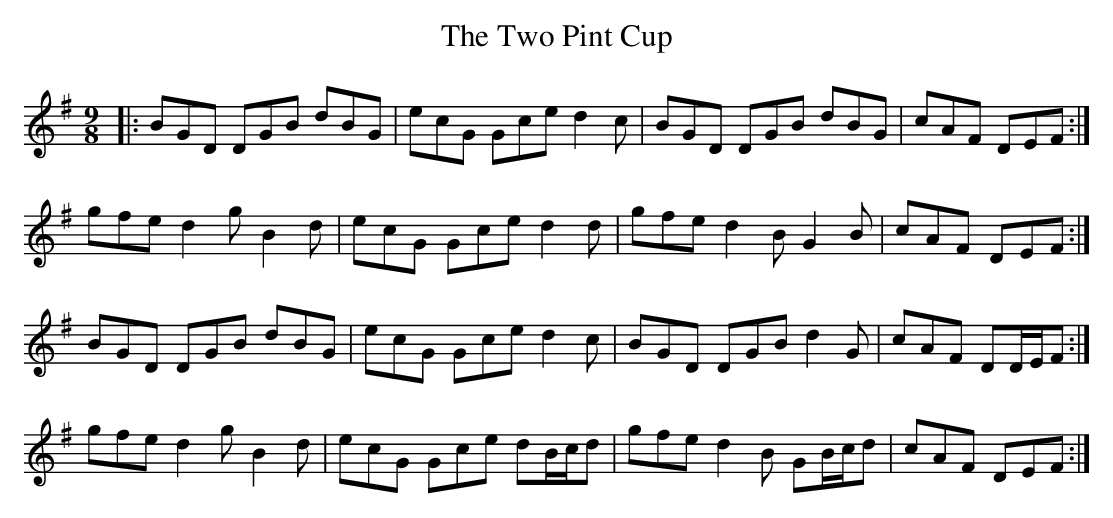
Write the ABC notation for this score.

X:1
T: The Two Pint Cup
M: 9/8
L: 1/8
K: Gmaj
|:BGD DGB dBG|ecG Gce d2 c|BGD DGB dBG|cAF DEF:|
gfe d2 g B2 d|ecG Gce d2 d|gfe d2 B G2 B|cAF DEF:|
BGD DGB dBG|ecG Gce d2 c|BGD DGB d2 G|cAF DD/E/F:|
gfe d2 g B2 d|ecG Gce dB/c/d|gfe d2 B GB/c/d|cAF DEF:|
